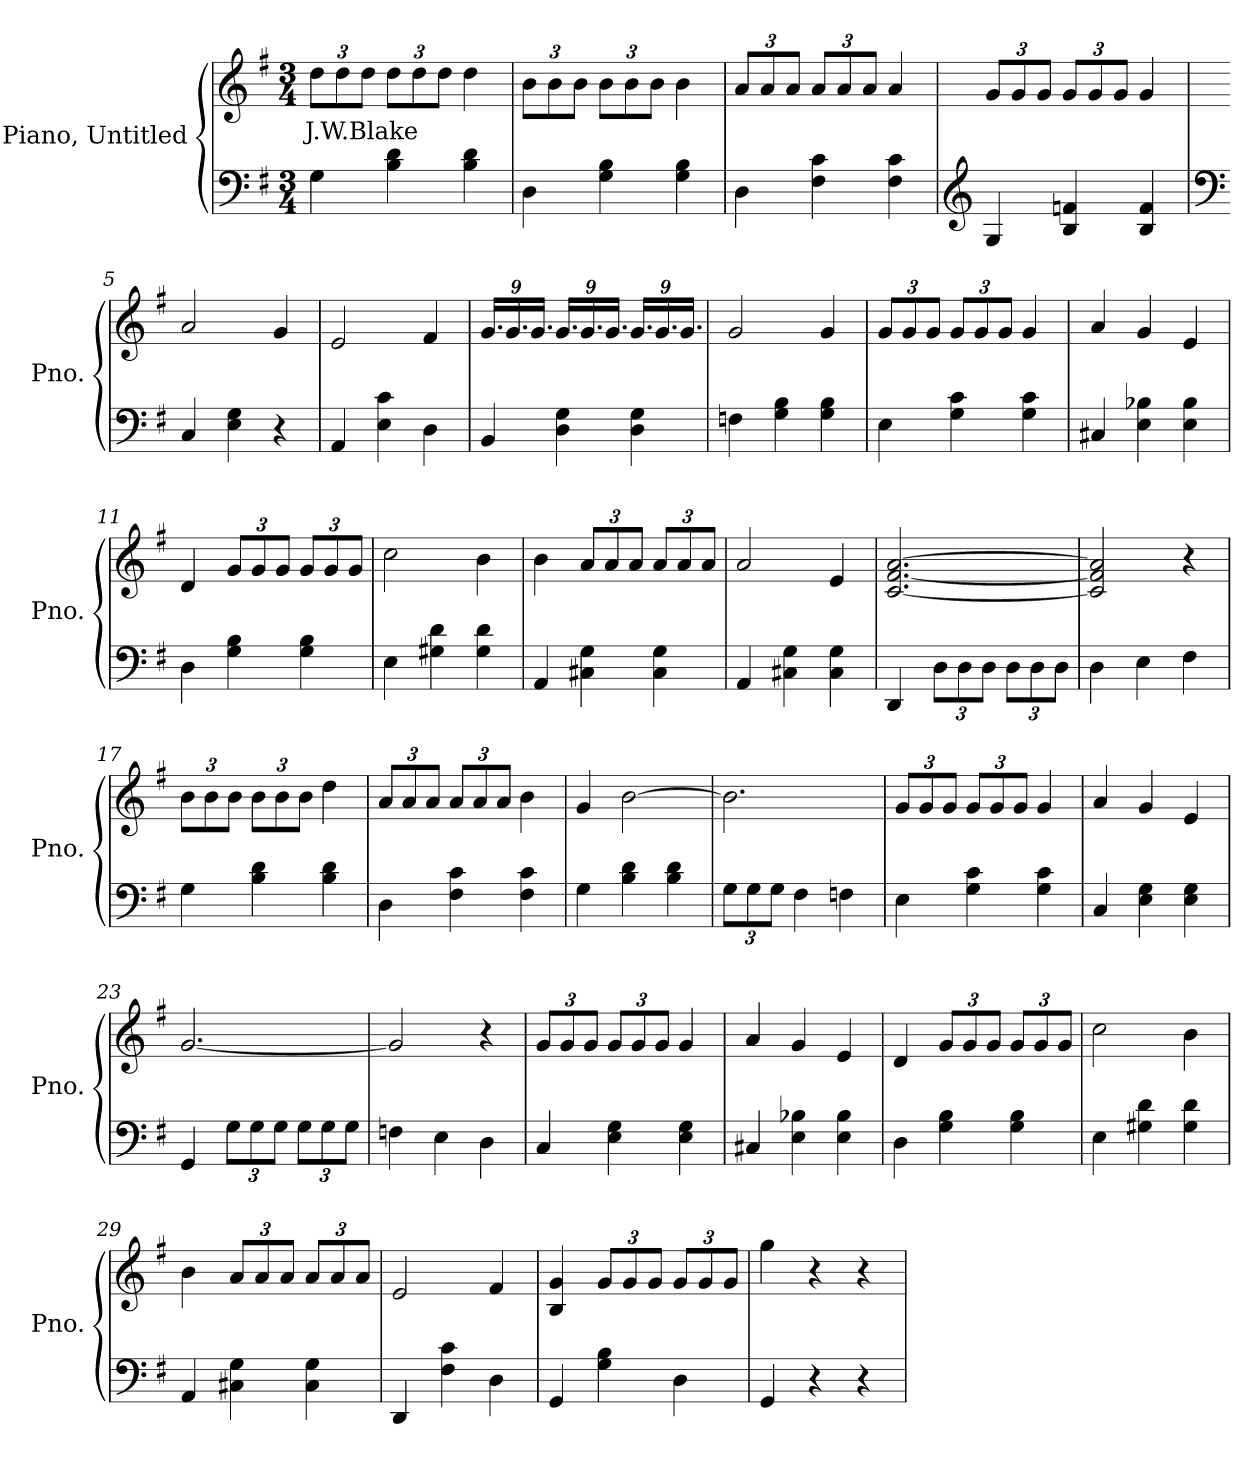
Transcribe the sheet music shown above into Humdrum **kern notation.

**kern	**kern	**text
*part2	*part1	*part1
*staff2	*staff1	*staff1
*I"Piano, Untitled	*I"Piano, Untitled	*
*I'Pno.	*I'Pno.	*
*clefF4	*clefG2	*
*k[f#]	*k[f#]	*
*M3/4	*M3/4	*
*MM120	*MM120	*
*	*Xbrackettup	*
=1	=1	=1
!	!	!LO:LY:b
4G\	12dd\L	J.W.Blake
.	12dd\	.
.	12dd\J	.
4B\ 4d\	12dd\L	.
.	12dd\	.
.	12dd\J	.
4B\ 4d\	4dd\	.
=2	=2	=2
4D\	12b\L	.
.	12b\	.
.	12b\J	.
4G\ 4B\	12b\L	.
.	12b\	.
.	12b\J	.
4G\ 4B\	4b\	.
=3	=3	=3
4D\	12a/L	.
.	12a/	.
.	12a/J	.
4F#\ 4c\	12a/L	.
.	12a/	.
.	12a/J	.
4F#\ 4c\	4a/	.
=4	=4	=4
*clefG2	*	*
4G/	12g/L	.
.	12g/	.
.	12g/J	.
4B/ 4fn/	12g/L	.
.	12g/	.
.	12g/J	.
4B/ 4f/	4g/	.
!!LO:LB:g=z
=5	=5	=5
*clefF4	*	*
4C/	2a/	.
4E\ 4G\	.	.
4r	4g/	.
=6	=6	=6
4AA/	2e/	.
4E\ 4c\	.	.
4D\	4f#/	.
=7	=7	=7
4BB/	18.g/LL	.
.	18.g/	.
.	18.g/JJ	.
4D\ 4G\	18.g/LL	.
.	18.g/	.
.	18.g/JJ	.
4D\ 4G\	18.g/LL	.
.	18.g/	.
.	18.g/JJ	.
=8	=8	=8
4Fn\	2g/	.
4G\ 4B\	.	.
4G\ 4B\	4g/	.
=9	=9	=9
4E\	12g/L	.
.	12g/	.
.	12g/J	.
4G\ 4c\	12g/L	.
.	12g/	.
.	12g/J	.
4G\ 4c\	4g/	.
=10	=10	=10
4C#X/	4a/	.
4E\ 4B-X\	4g/	.
4E\ 4B-\	4e/	.
!!LO:LB:g=z
=11	=11	=11
4D\	4d/	.
4G\ 4B\	12g/L	.
.	12g/	.
.	12g/J	.
4G\ 4B\	12g/L	.
.	12g/	.
.	12g/J	.
=12	=12	=12
4E\	2cc\	.
4G#X\ 4d\	.	.
4G#\ 4d\	4b\	.
=13	=13	=13
4AA/	4b\	.
4C#X\ 4G\	12a/L	.
.	12a/	.
.	12a/J	.
4C#\ 4G\	12a/L	.
.	12a/	.
.	12a/J	.
=14	=14	=14
4AA/	2a/	.
4C#X\ 4G\	.	.
4C#\ 4G\	4e/	.
=15	=15	=15
4DD/	[2.c/ [2.f#/ [2.a/	.
*Xbrackettup	*	*
12D\L	.	.
12D\	.	.
12D\J	.	.
12D\L	.	.
12D\	.	.
12D\J	.	.
=16	=16	=16
4D\	2c/] 2f#/] 2a/]	.
4E\	.	.
4F#\	4r	.
!!LO:LB:g=z
=17	=17	=17
4G\	12b\L	.
.	12b\	.
.	12b\J	.
4B\ 4d\	12b\L	.
.	12b\	.
.	12b\J	.
4B\ 4d\	4dd\	.
=18	=18	=18
4D\	12a/L	.
.	12a/	.
.	12a/J	.
4F#\ 4c\	12a/L	.
.	12a/	.
.	12a/J	.
4F#\ 4c\	4b\	.
=19	=19	=19
4G\	4g/	.
4B\ 4d\	[2b\	.
4B\ 4d\	.	.
=20	=20	=20
12G\L	2.b\]	.
12G\	.	.
12G\J	.	.
4F#\	.	.
4Fn\	.	.
=21	=21	=21
4E\	12g/L	.
.	12g/	.
.	12g/J	.
4G\ 4c\	12g/L	.
.	12g/	.
.	12g/J	.
4G\ 4c\	4g/	.
=22	=22	=22
4C/	4a/	.
4E\ 4G\	4g/	.
4E\ 4G\	4e/	.
!!LO:LB:g=z
=23	=23	=23
4GG/	[2.g/	.
12G\L	.	.
12G\	.	.
12G\J	.	.
12G\L	.	.
12G\	.	.
12G\J	.	.
=24	=24	=24
4Fn\	2g/]	.
4E\	.	.
4D\	4r	.
=25	=25	=25
4C/	12g/L	.
.	12g/	.
.	12g/J	.
4E\ 4G\	12g/L	.
.	12g/	.
.	12g/J	.
4E\ 4G\	4g/	.
=26	=26	=26
4C#X/	4a/	.
4E\ 4B-X\	4g/	.
4E\ 4B-\	4e/	.
=27	=27	=27
4D\	4d/	.
4G\ 4B\	12g/L	.
.	12g/	.
.	12g/J	.
4G\ 4B\	12g/L	.
.	12g/	.
.	12g/J	.
=28	=28	=28
4E\	2cc\	.
4G#X\ 4d\	.	.
4G#\ 4d\	4b\	.
!!LO:LB:g=z
=29	=29	=29
4AA/	4b\	.
4C#X\ 4G\	12a/L	.
.	12a/	.
.	12a/J	.
4C#\ 4G\	12a/L	.
.	12a/	.
.	12a/J	.
=30	=30	=30
4DD/	2e/	.
4F#\ 4c\	.	.
4D\	4f#/	.
=31	=31	=31
4GG/	4B/ 4g/	.
4G\ 4B\	12g/L	.
.	12g/	.
.	12g/J	.
4D\	12g/L	.
.	12g/	.
.	12g/J	.
=32	=32	=32
4GG/	4gg\	.
4r	4r	.
4r	4r	.
=	=	=
*-	*-	*-
